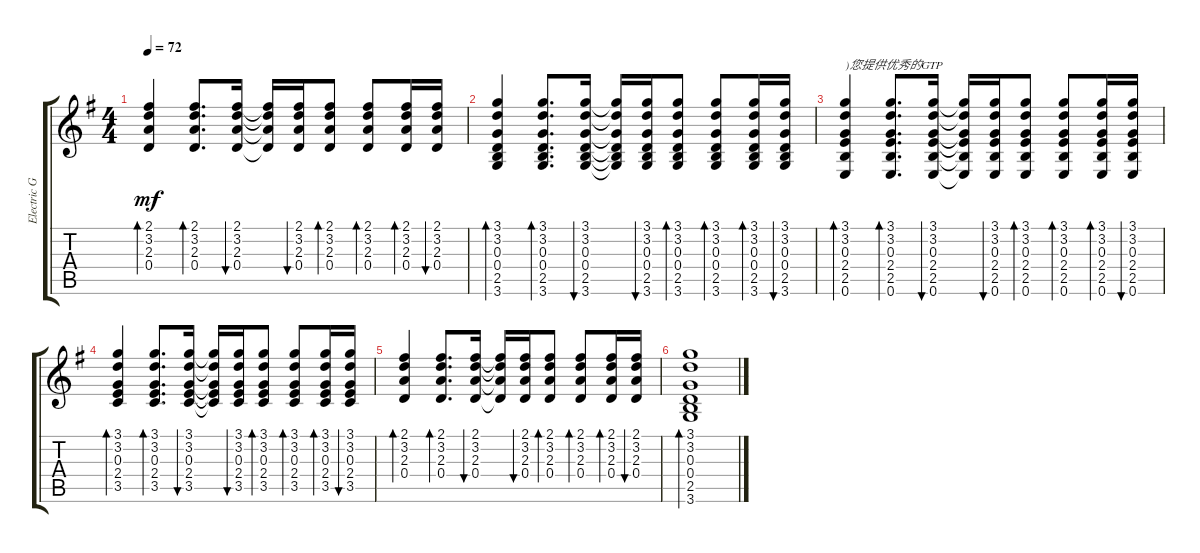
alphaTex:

\track ("Electric Guitar (Clean)" "Electric G") {instrument electricguitarclean}
\staff {score tabs}
\tuning (E4 B3 G3 D3 A2 E2) {hide}
\ts (4 4)
\tempo 72
\clef g2
\ks g
(2.1 3.2 2.3 0.4).4{bd 30 dy mf} (2.1 3.2 2.3 0.4).8{d bd 30} (2.1 3.2 2.3 0.4).16{bu 30} (2.1{t} 3.2{t} 2.3{t} 0.4{t}).16 (2.1 3.2 2.3 0.4).16{bu 30} (2.1 3.2 2.3 0.4).8{bd 30} (2.1 3.2 2.3 0.4).8{bd 30} (2.1 3.2 2.3 0.4).16{bd 30} (2.1 3.2 2.3 0.4).16{bu 30} |
(3.1 3.2 0.3 0.4 2.5 3.6).4{bd 30} (3.1 3.2 0.3 0.4 2.5 3.6).8{d bd 30} (3.1 3.2 0.3 0.4 2.5 3.6).16{bu 60} (3.1{t} 3.2{t} 0.3{t} 0.4{t} 2.5{t} 3.6{t}).16 (3.1 3.2 0.3 0.4 2.5 3.6).16{bu 60} (3.1 3.2 0.3 0.4 2.5 3.6).8{bd 30} (3.1 3.2 0.3 0.4 2.5 3.6).8{bd 30} (3.1 3.2 0.3 0.4 2.5 3.6).16{bd 30} (3.1 3.2 0.3 0.4 2.5 3.6).16{bu 30} |
(3.1 3.2 0.3 2.4 2.5 0.6).4{bd 30 txt ")您提供优秀的GTP"} (3.1 3.2 0.3 2.4 2.5 0.6).8{d bd 30} (3.1 3.2 0.3 2.4 2.5 0.6).16{bu 30} (3.1{t} 3.2{t} 0.3{t} 2.4{t} 2.5{t} 0.6{t}).16 (3.1 3.2 0.3 2.4 2.5 0.6).16{bu 30} (3.1 3.2 0.3 2.4 2.5 0.6).8{bd 30} (3.1 3.2 0.3 2.4 2.5 0.6).8{bd 30} (3.1 3.2 0.3 2.4 2.5 0.6).16{bd 30} (3.1 3.2 0.3 2.4 2.5 0.6).16{bu 30} |
(3.1 3.2 0.3 2.4 3.5).4{bd 30} (3.1 3.2 0.3 2.4 3.5).8{d bd 30} (3.1 3.2 0.3 2.4 3.5).16{bu 30} (3.1{t} 3.2{t} 0.3{t} 2.4{t} 3.5{t}).16 (3.1 3.2 0.3 2.4 3.5).16{bu 30} (3.1 3.2 0.3 2.4 3.5).8{bd 30} (3.1 3.2 0.3 2.4 3.5).8{bd 30} (3.1 3.2 0.3 2.4 3.5).16{bd 30} (3.1 3.2 0.3 2.4 3.5).16{bu 30} |
(2.1 3.2 2.3 0.4).4{bd 30} (2.1 3.2 2.3 0.4).8{d bd 30} (2.1 3.2 2.3 0.4).16{bu 30} (2.1{t} 3.2{t} 2.3{t} 0.4{t}).16 (2.1 3.2 2.3 0.4).16{bu 30} (2.1 3.2 2.3 0.4).8{bd 30} (2.1 3.2 2.3 0.4).8{bd 30} (2.1 3.2 2.3 0.4).16{bd 30} (2.1 3.2 2.3 0.4).16{bu 30} |
(3.1 3.2 0.3 0.4 2.5 3.6).1{bd 30}
